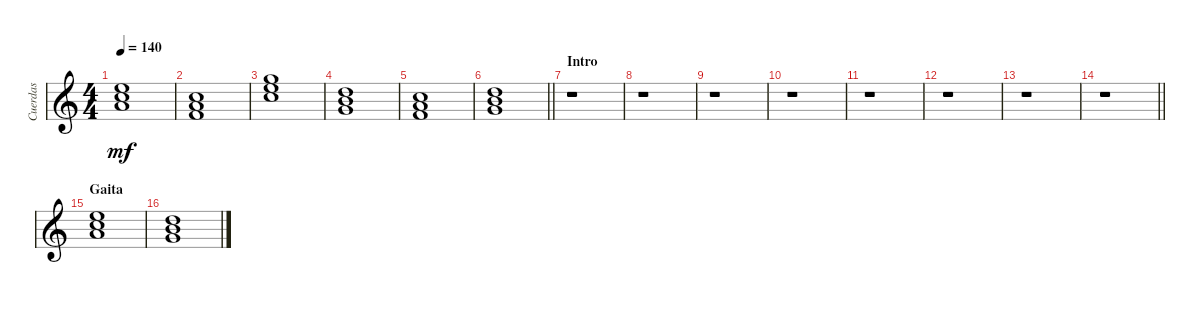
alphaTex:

\track ("Cuerdas" "Cuerdas") {instrument stringensemble1}
\staff {score}
\tuning (E4 B3 G3 D3 A2 E2 B1) {hide}
\ts (4 4)
\tempo 140
\clef g2
\ks c
(5.1 13.2 21.3).1{dy mf} |
(1.1 10.2 17.3).1 |
(8.1 17.2 24.3).1 |
(3.1 12.2 19.3).1 |
(1.1 10.2 17.3).1 |
\barLineRight lightlight
(3.1 12.2 19.3).1 |
\section ("" "Intro")
r.1 |
r.1 |
r.1 |
r.1 |
r.1 |
r.1 |
r.1 |
\barLineRight lightlight
r.1 |
\section ("" "Gaita")
(5.1 13.2 21.3).1 |
(3.1 12.2 19.3).1
